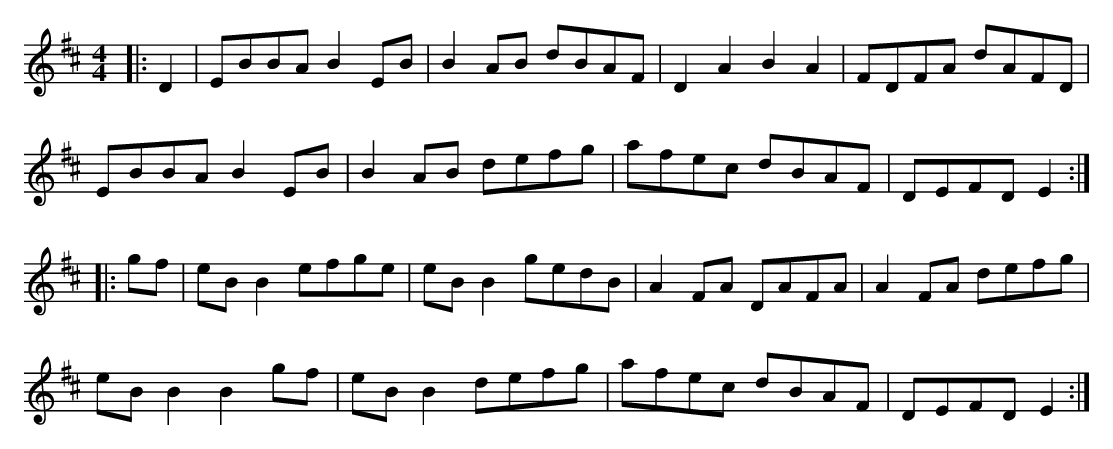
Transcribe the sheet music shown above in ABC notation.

X:1
M:4/4
K:Edor
|:D2|EBBA B2 EB|B2 AB dBAF|D2 A2 B2 A2 |FDFA dAFD|
EBBA B2 EB|B2 AB defg|afec dBAF|DEFD E2:|
|:gf|eB B2 efge|eB B2 gedB|A2 FA DAFA|A2 FA defg|
eB B2 B2gf|eB B2 defg|afec dBAF|DEFD E2:|
